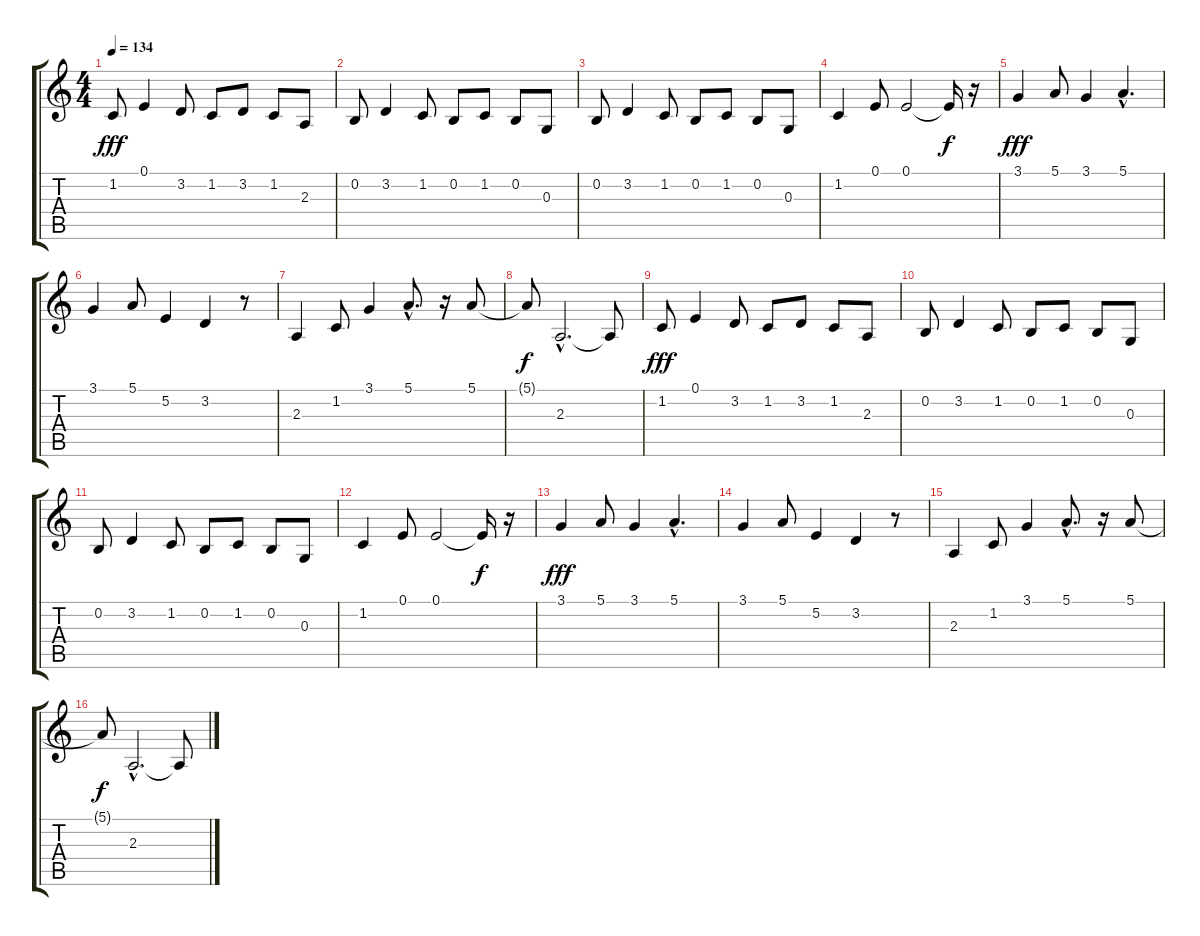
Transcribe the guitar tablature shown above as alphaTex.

\track "" {instrument synthbrass2}
\staff {score tabs}
\tuning (E4 B3 G3 D3 A2 E2) {hide}
\ts (4 4)
\tempo 134
\clef g2
\ks c
1.2.8{dy fff volume 9 instrument synthbrass2} 0.1.4 3.2.8 1.2.8 3.2.8 1.2.8 2.3.8 |
0.2.8 3.2.4 1.2.8 0.2.8 1.2.8 0.2.8 0.3.8 |
0.2.8 3.2.4 1.2.8 0.2.8 1.2.8 0.2.8 0.3.8 |
1.2.4 0.1.8 0.1.2 0.1{t}.16{dy f} r.16 |
3.1.4{dy fff} 5.1.8 3.1.4 5.1{hac}.4{d} |
3.1.4 5.1.8 5.2.4 3.2.4 r.8 |
2.3.4 1.2.8 3.1.4 5.1{hac}.8{d} r.16 5.1.8 |
5.1{t}.8{dy f} 2.3{hac}.2{d} 2.3{t}.8 |
1.2.8{dy fff volume 10 instrument synthbrass2} 0.1.4 3.2.8 1.2.8 3.2.8 1.2.8 2.3.8 |
0.2.8 3.2.4 1.2.8 0.2.8 1.2.8 0.2.8 0.3.8 |
0.2.8 3.2.4 1.2.8 0.2.8 1.2.8 0.2.8 0.3.8 |
1.2.4 0.1.8 0.1.2 0.1{t}.16{dy f} r.16 |
3.1.4{dy fff} 5.1.8 3.1.4 5.1{hac}.4{d} |
3.1.4 5.1.8 5.2.4 3.2.4 r.8 |
2.3.4 1.2.8 3.1.4 5.1{hac}.8{d} r.16 5.1.8 |
5.1{t}.8{dy f} 2.3{hac}.2{d} 2.3{t}.8
